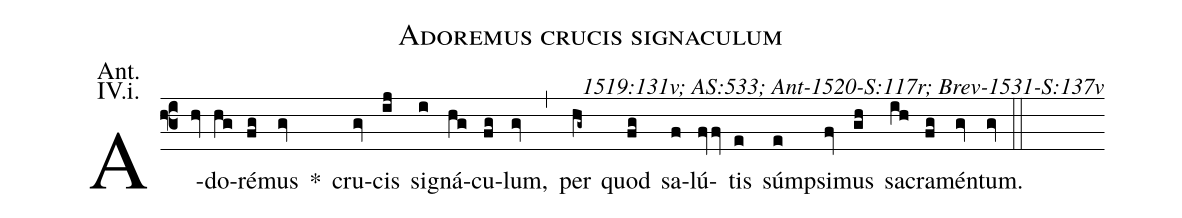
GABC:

name: Adoremus crucis signaculum;
commentary: 1519:131v; AS:533; Ant-1520-S:117r; Brev-1531-S:137v;
annotation: Ant.;
annotation: IV.i.;
%%
(f3) A(hv)do(hg)ré(fg)mus(gv) *() cru(gv)cis(ij) sig(i)ná(hg)cu(fg)lum,(gv) (,)
per(hg~) quod(fg) sa(f)lú(fvfv)tis(e) súmp(e)si(fv)mus(gh) sa(ih)cra(fg)mén(gv)tum.(gv) (::)

% (givHGkjjvijvjvi) Jubiláte.(jv) (::)
%
% tis(e) súmp(e)si(fv)mus(gh) sa(ih)cra(fg)mén(gv) (::)
%
% tum.
